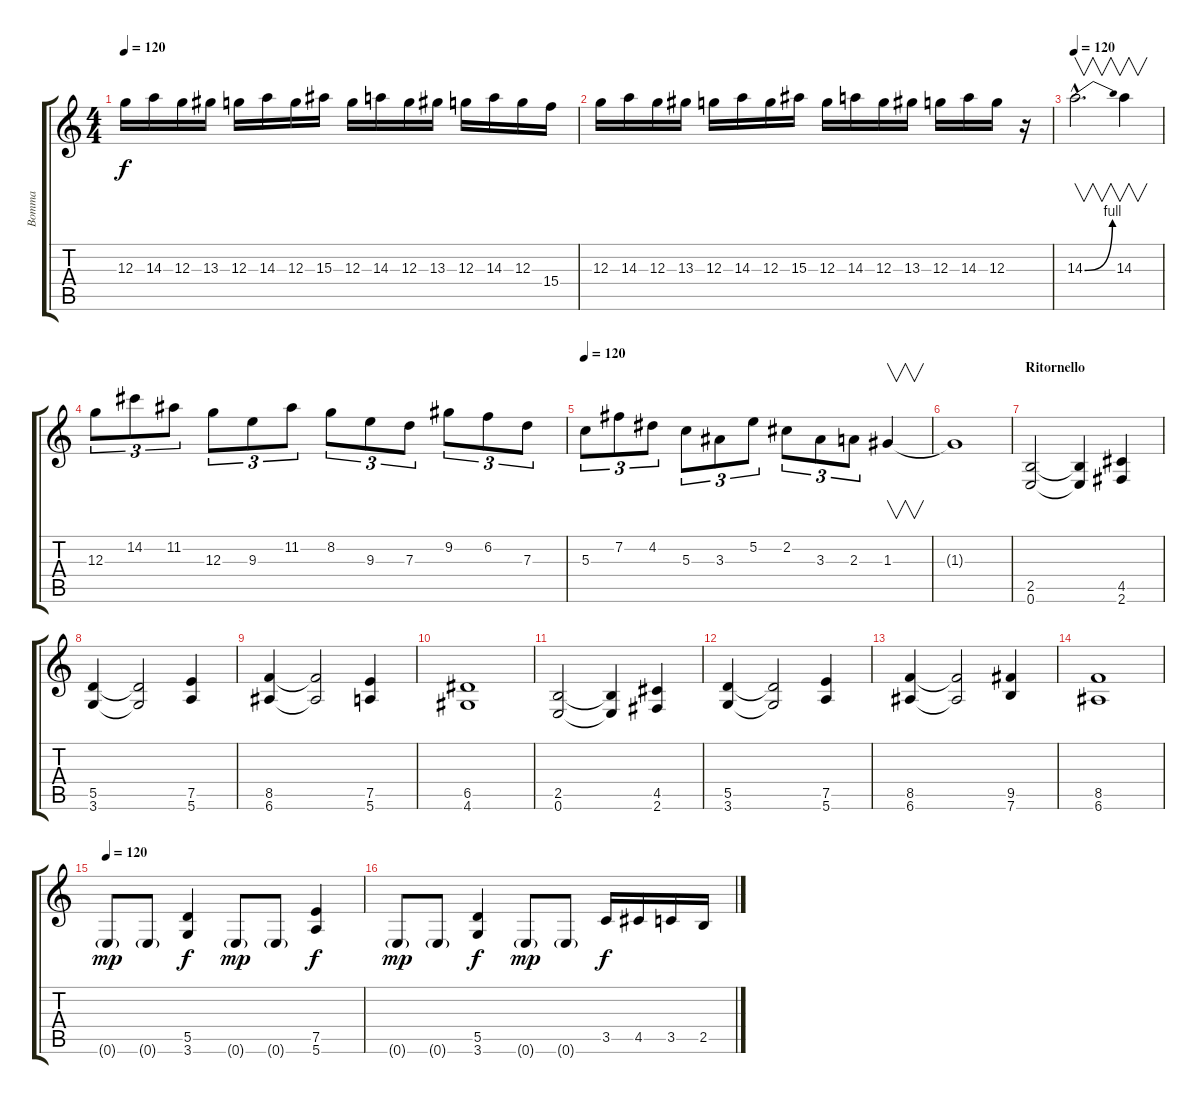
\track ("Bomma" "Bomma") {instrument distortionguitar}
\staff {score tabs}
\tuning (E4 B3 G3 D3 A2 E2) {hide}
\ts (4 4)
\tempo 120
\clef g2
\ks c
12.3.16{dy f} 14.3.16 12.3.16 13.3.16 12.3.16 14.3.16 12.3.16 15.3.16 12.3.16 14.3.16 12.3.16 13.3.16 12.3.16 14.3.16 12.3.16 15.4.16 |
12.3.16 14.3.16 12.3.16 13.3.16 12.3.16 14.3.16 12.3.16 15.3.16 12.3.16 14.3.16 12.3.16 13.3.16 12.3.16 14.3.16 12.3.16 r.16 |
\tempo 120
14.3{be (bend 0 0 60 4) hac}.2{v d} 14.3.4{v} |
12.3.8{tu (3 2)} 14.2.8{tu (3 2)} 11.2.8{tu (3 2)} 12.3.8{tu (3 2)} 9.3.8{tu (3 2)} 11.2.8{tu (3 2)} 8.2.8{tu (3 2)} 9.3.8{tu (3 2)} 7.3.8{tu (3 2)} 9.2.8{tu (3 2)} 6.2.8{tu (3 2)} 7.3.8{tu (3 2)} |
\tempo 120
5.3.8{tu (3 2)} 7.2.8{tu (3 2)} 4.2.8{tu (3 2)} 5.3.8{tu (3 2)} 3.3.8{tu (3 2)} 5.2.8{tu (3 2)} 2.2.8{tu (3 2)} 3.3.8{tu (3 2)} 2.3.8{tu (3 2)} 1.3.4{v} |
1.3{t}.1 |
\section ("" "Ritornello")
(2.5 0.6).2 (2.5{t} 0.6{t}).4 (4.5 2.6).4 |
(5.5 3.6).4 (5.5{t} 3.6{t}).2 (7.5 5.6).4 |
(8.5 6.6).4 (8.5{t} 6.6{t}).2 (7.5 5.6).4 |
(6.5 4.6).1 |
(2.5 0.6).2 (2.5{t} 0.6{t}).4 (4.5 2.6).4 |
(5.5 3.6).4 (5.5{t} 3.6{t}).2 (7.5 5.6).4 |
(8.5 6.6).4 (8.5{t} 6.6{t}).2 (9.5 7.6).4 |
(8.5 6.6).1 |
\tempo 120
0.6{g}.8{dy mp} 0.6{g}.8 (5.5 3.6).4{dy f} 0.6{g}.8{dy mp} 0.6{g}.8 (7.5 5.6).4{dy f} |
0.6{g}.8{dy mp} 0.6{g}.8 (5.5 3.6).4{dy f} 0.6{g}.8{dy mp} 0.6{g}.8 3.5.16{dy f} 4.5.16 3.5.16 2.5.16
